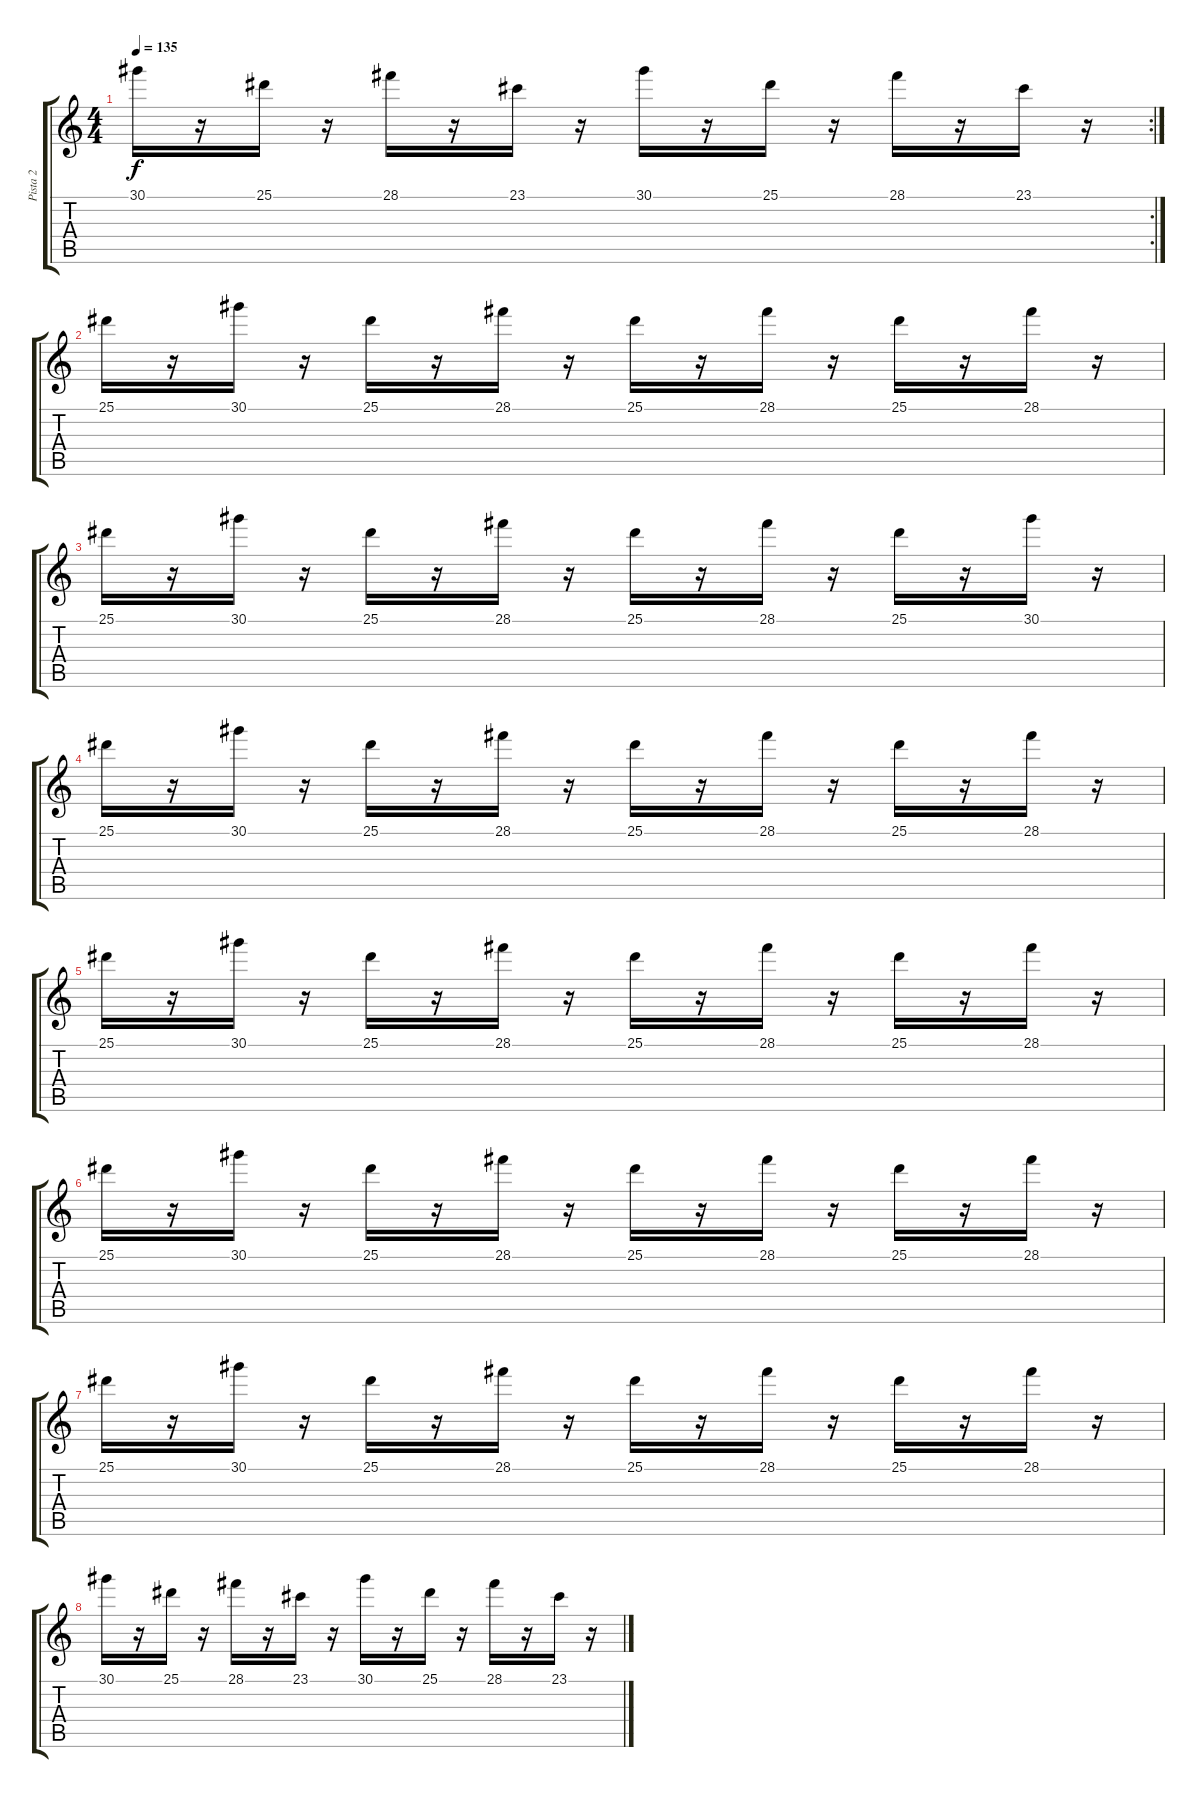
\track ("Pista 2" "Pista 2") {instrument electricpiano1}
\staff {score tabs}
\tuning (D4 A3 F3 C3 G2 D2) {hide}
\rc 2
\ts (4 4)
\tempo 135
\clef g2
\ks c
30.1.16{dy f} r.16 25.1.16 r.16 28.1.16 r.16 23.1.16 r.16 30.1.16 r.16 25.1.16 r.16 28.1.16 r.16 23.1.16 r.16 |
25.1.16{volume 7} r.16 30.1.16 r.16 25.1.16 r.16 28.1.16 r.16 25.1.16 r.16 28.1.16 r.16 25.1.16 r.16 28.1.16 r.16 |
25.1.16 r.16 30.1.16 r.16 25.1.16 r.16 28.1.16 r.16 25.1.16 r.16 28.1.16 r.16 25.1.16 r.16 30.1.16 r.16 |
25.1.16 r.16 30.1.16 r.16 25.1.16 r.16 28.1.16 r.16 25.1.16 r.16 28.1.16 r.16 25.1.16 r.16 28.1.16 r.16 |
25.1.16 r.16 30.1.16 r.16 25.1.16 r.16 28.1.16 r.16 25.1.16 r.16 28.1.16 r.16 25.1.16 r.16 28.1.16 r.16 |
25.1.16 r.16 30.1.16 r.16 25.1.16 r.16 28.1.16 r.16 25.1.16 r.16 28.1.16 r.16 25.1.16 r.16 28.1.16 r.16 |
25.1.16 r.16 30.1.16 r.16 25.1.16 r.16 28.1.16 r.16 25.1.16 r.16 28.1.16 r.16 25.1.16 r.16 28.1.16 r.16 |
30.1.16 r.16 25.1.16 r.16 28.1.16 r.16 23.1.16 r.16 30.1.16 r.16 25.1.16 r.16 28.1.16 r.16 23.1.16 r.16
